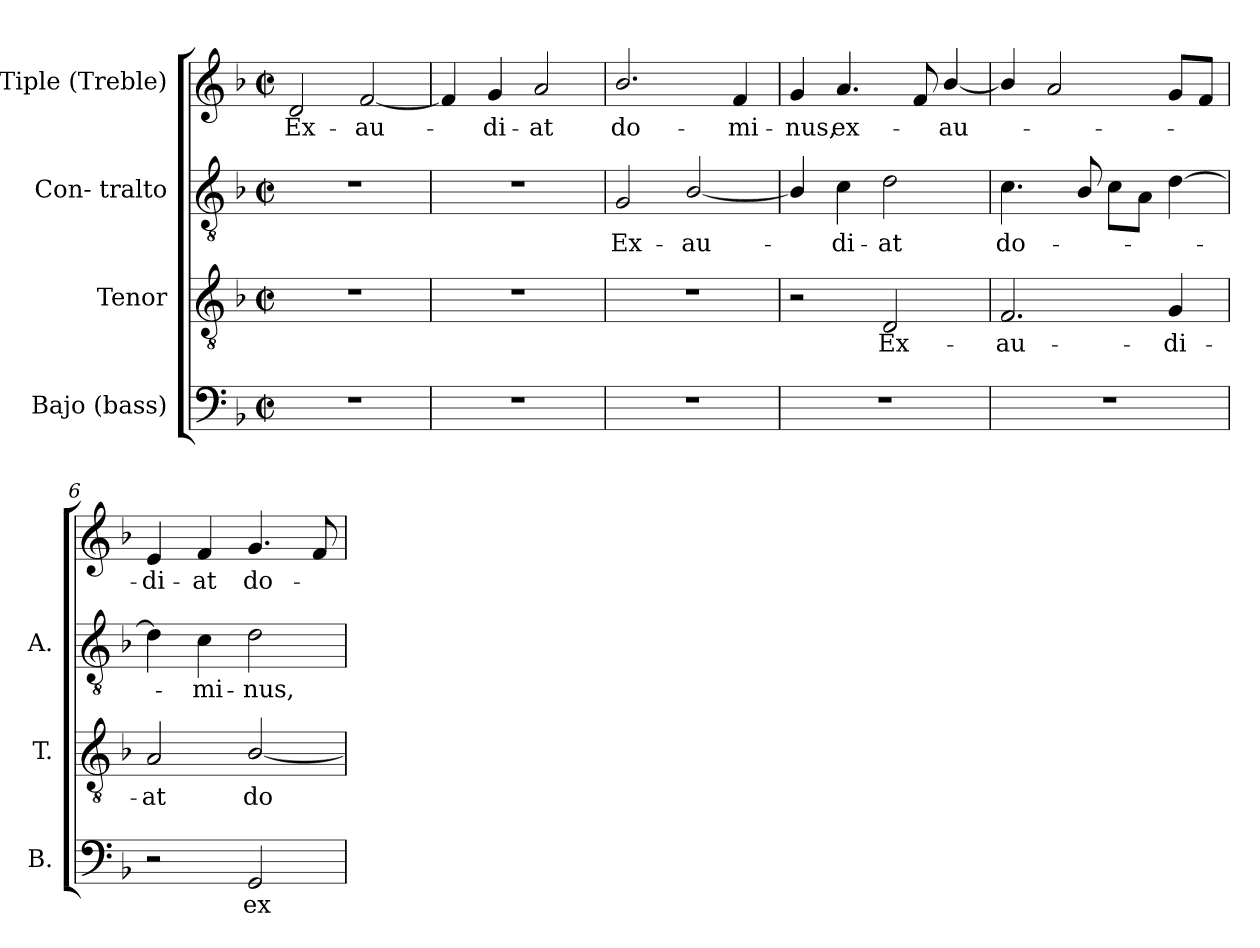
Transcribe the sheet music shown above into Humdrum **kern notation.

**kern	**text	**kern	**text	**kern	**text	**kern	**text
*part4	*part4	*part3	*part3	*part2	*part2	*part1	*part1
*staff4	*staff4	*staff3	*staff3	*staff2	*staff2	*staff1	*staff1
*I"Bajo (bass)	*	*I"Tenor	*	*I"Con- tralto	*	*I"Tiple (Treble)	*
*I'B.	*	*I'T.	*	*I'A.	*	*	*
!!LO:PB:g=z
*clefF4	*	*clefGv2	*	*clefGv2	*	*clefG2	*
*	*	*ITrd7c12	*	*ITrd7c12	*	*	*
*k[b-]	*	*k[b-]	*	*k[b-]	*	*k[b-]	*
*F:	*	*F:	*	*F:	*	*F:	*
*M2/2	*	*M2/2	*	*M2/2	*	*M2/2	*
*met(c|)	*	*met(c|)	*	*met(c|)	*	*met(c|)	*
=1	=1	=1	=1	=1	=1	=1	=1
!	!	!	!	!	!	!	!LO:LY:b:color=#000000
1r	.	1r	.	1r	.	2di/	Ex-
!	!	!	!	!	!	!	!LO:LY:b:color=#000000
.	.	.	.	.	.	[2fi/	-au-
=2	=2	=2	=2	=2	=2	=2	=2
1r	.	1r	.	1r	.	4fi/]	.
!	!	!	!	!	!	!	!LO:LY:b:color=#000000
.	.	.	.	.	.	4gi/	-di-
!	!	!	!	!	!	!	!LO:LY:b:color=#000000
.	.	.	.	.	.	2ai/	-at
=3	=3	=3	=3	=3	=3	=3	=3
!	!	!	!	!	!LO:LY:b:color=#000000	!	!
!	!	!	!	!	!	!	!LO:LY:b:color=#000000
1r	.	1r	.	2GGi/	Ex-	2.b-i/	do-
!	!	!	!	!	!LO:LY:b:color=#000000	!	!
.	.	.	.	[2BB-i/	-au-	.	.
!	!	!	!	!	!	!	!LO:LY:b:color=#000000
.	.	.	.	.	.	4fi/	-mi-
=4	=4	=4	=4	=4	=4	=4	=4
!	!	!	!	!	!	!	!LO:LY:b:color=#000000
1r	.	2r	.	4BB-i/]	.	4gi/	-nus,
!	!	!	!	!	!LO:LY:b:color=#000000	!	!
!	!	!	!	!	!	!	!LO:LY:b:color=#000000
.	.	.	.	4Ci\	-di-	4.ai/	ex-
!	!	!	!LO:LY:b:color=#000000	!	!	!	!
!	!	!	!	!	!LO:LY:b:color=#000000	!	!
.	.	2DDi/	Ex-	2Di\	-at	.	.
.	.	.	.	.	.	8fi/	.
!	!	!	!	!	!	!	!LO:LY:b:color=#000000
.	.	.	.	.	.	[4b-i/	-au-
=5	=5	=5	=5	=5	=5	=5	=5
!	!	!	!LO:LY:b:color=#000000	!	!	!	!
!	!	!	!	!	!LO:LY:b:color=#000000	!	!
1r	.	2.FFi/	-au-	4.Ci\	do-	4b-i/]	.
.	.	.	.	.	.	2ai/	.
.	.	.	.	8BB-i/	.	.	.
.	.	.	.	8Ci\L	.	.	.
.	.	.	.	8AAi\J	.	.	.
!	!	!	!LO:LY:b:color=#000000	!	!	!	!
.	.	4GGi/	-di-	[4Di\	.	8gi/L	.
.	.	.	.	.	.	8fi/J	.
=6	=6	=6	=6	=6	=6	=6	=6
!	!	!	!LO:LY:b:color=#000000	!	!	!	!
!	!	!	!	!	!	!	!LO:LY:b:color=#000000
2r	.	2AAi/	-at	4Di\]	.	4ei/	-di-
!	!	!	!	!	!LO:LY:b:color=#000000	!	!
!	!	!	!	!	!	!	!LO:LY:b:color=#000000
.	.	.	.	4Ci\	-mi-	4fi/	-at
!	!LO:LY:b:color=#000000	!	!	!	!	!	!
!	!	!	!LO:LY:b:color=#000000	!	!	!	!
!	!	!	!	!	!LO:LY:b:color=#000000	!	!
!	!	!	!	!	!	!	!LO:LY:b:color=#000000
2GGi/	ex-	[2BB-i/	do-	2Di\	-nus,	4.gi/	do-
.	.	.	.	.	.	8fi/	.
=	=	=	=	=	=	=	=
*-	*-	*-	*-	*-	*-	*-	*-
